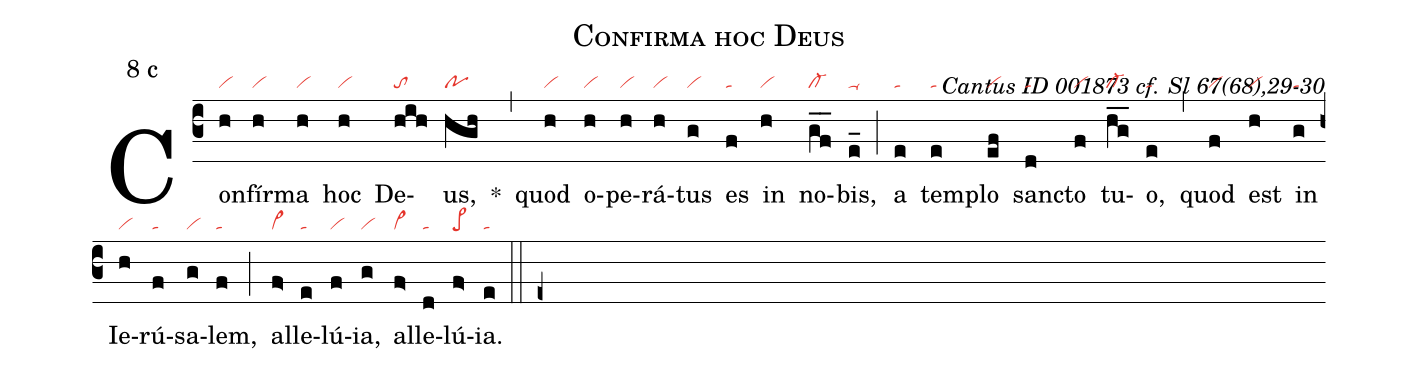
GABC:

name: Confirma hoc Deus;
mode: 8;
mode-differentia: c;
commentary: Cantus ID 001873 cf. Sl 67(68),29-30;
nabc-lines: 1;
%%
(c3)

Con(h|vi)fír(h|vi)ma(h|vi) hoc(h|vi) De(hih|to)us,(hgh|po) *(,) quod(h|vi) o(h|vi)pe(h|vi)rá(h|vi)tus(g|vi) es(f|ta) in(h|vi) no(gf__|cl-)bis,(e_|ta-) (;) a(e|ta) tem(e|ta)plo(ef|vi) sanc(d|ta)to(f|vi) tu(hg__|cl-)o,(e|ta) (,) quod(f|vi) est(h|vi) in(g|ta) Ie(h|vi)rú(f|ta)sa(g|vi)lem,(f|ta) (;) al(f>|vi>)le(e|ta)lú(f|vi)ia,(g|vi) al(f>|vi>)le(d|ta)lú(f>|pe>)ia.(e|ta)

(::)

(e+)
